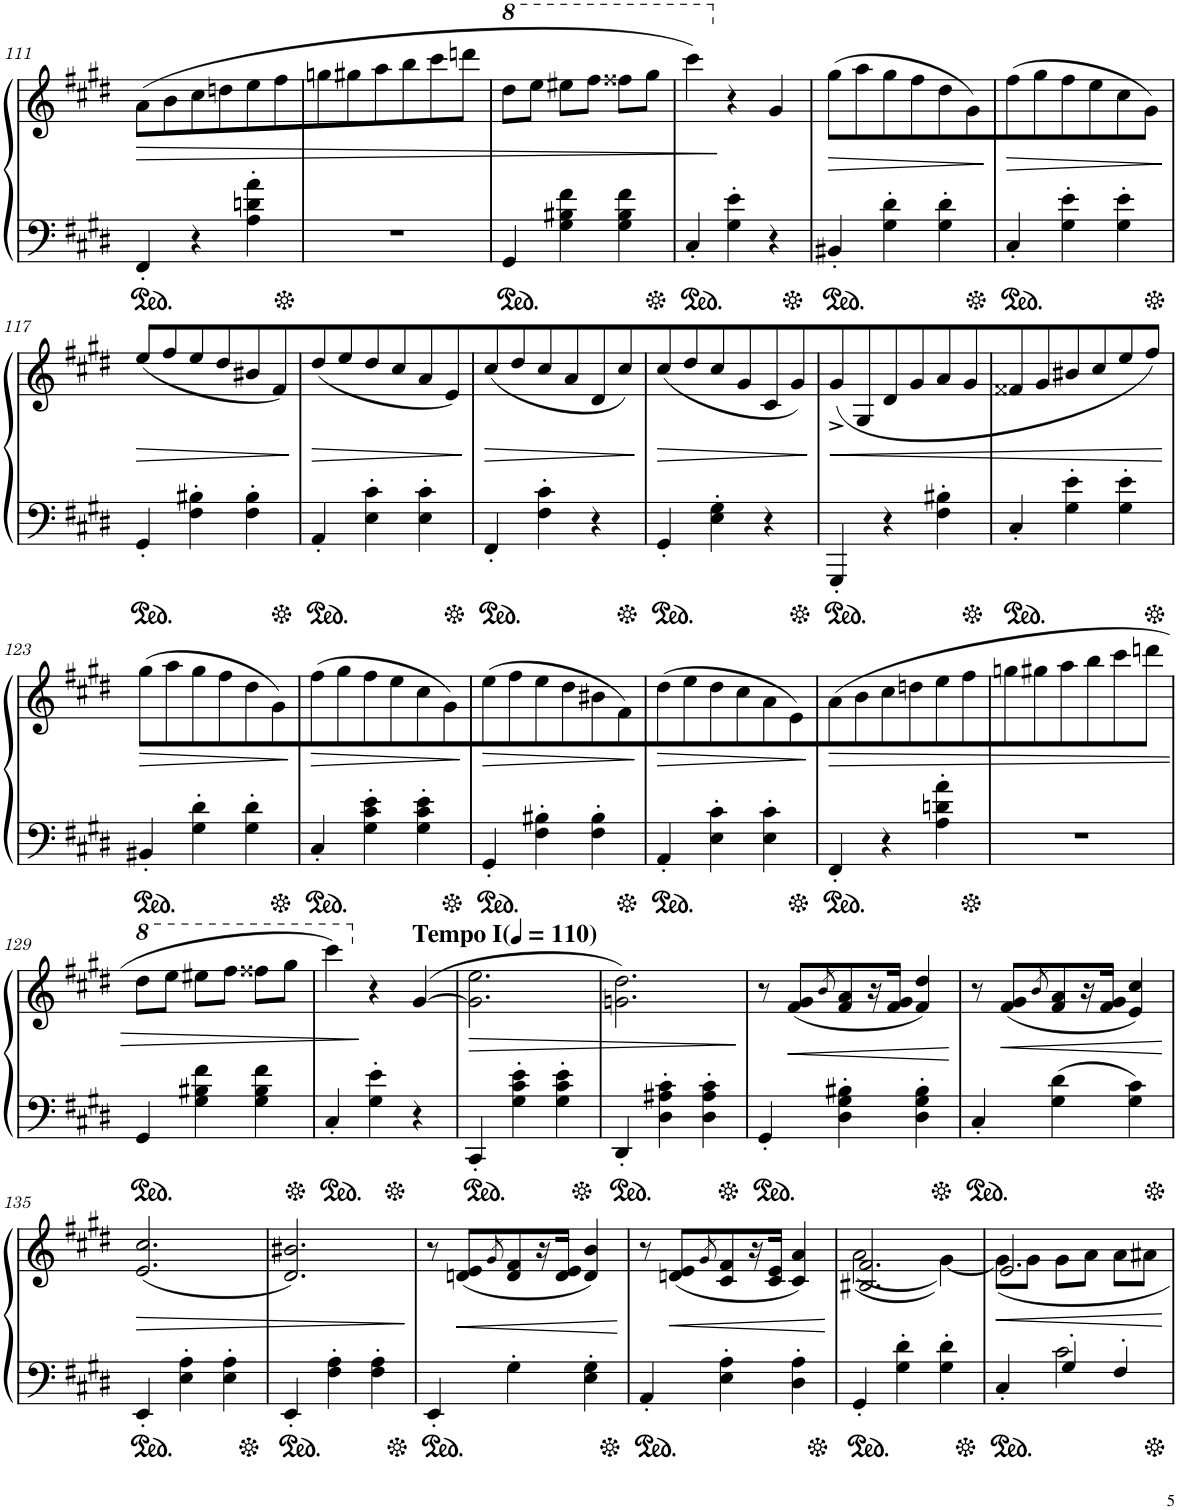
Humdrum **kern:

**kern	**kern	**dynam
*part1	*part1	*part1
*staff2	*staff1	*staff1/2
*I"Piano	*	*
*I'Pno.	*	*
!!LO:PB:g=z
*clefF4	*clefG2	*
*k[f#c#g#d#]	*k[f#c#g#d#]	*
*M3/4	*M3/4	*
=111	=111	=111
!	!	!LO:HP:b
4FF#'/	(8a\L	>
.	8b\	.
4r	8cc#\	.
.	8ddn\	.
4A\' 4dn\' 4a\'	8ee\	.
.	8ff#\	.
=112	=112	=112
2.r	8ggn\	.
.	8gg#X\	.
.	8aa\	.
.	8bb\	.
.	8ccc#\	.
.	8dddn\J	.
=113	=113	=113
*	*8va	*
4GG#/	8ddd#\L	.
.	8eee\J	.
4G#\ 4B#X\ 4f#\	8eee#X\L	.
.	8fff#\J	.
4G#\ 4B#\ 4f#\	8fff##X\L	.
.	8ggg#\J	.
=114	=114	=114
4C#'/	4cccc#\)	.
*	*X8va	*
4G#\' 4e\'	4r	]
4r	4g#/	.
=115	=115	=115
!	!	!LO:HP:b
4BB#X'/	(8gg#\L	>
.	8aa\	.
4G#\' 4d#\'	8gg#\	.
.	8ff#\	.
4G#\' 4d#\'	8dd#\	.
.	8g#\)	.
.	.	]
=116	=116	=116
!	!	!LO:HP:b
4C#'/	(8ff#\	>
.	8gg#\	.
4G#\' 4e\'	8ff#\	.
.	8ee\	.
4G#\' 4e\'	8cc#\	.
.	8g#\J)	.
.	.	]
!!LO:LB:g=z
=117	=117	=117
!	!	!LO:HP:b
4GG#'/	(8ee/L	>
.	8ff#/	.
4F#\' 4B#X\'	8ee/	.
.	8dd#/	.
4F#\' 4B#\'	8b#X/	.
.	8f#/)	.
.	.	]
=118	=118	=118
!	!	!LO:HP:b
4AA'/	(8dd#/	>
.	8ee/	.
4E\' 4c#\'	8dd#/	.
.	8cc#/	.
4E\' 4c#\'	8a/	.
.	8e/)	.
.	.	]
=119	=119	=119
!	!	!LO:HP:b
4FF#'/	(8cc#/	>
.	8dd#/	.
4F#\' 4c#\'	8cc#/	.
.	8a/	.
4r	8d#/	.
.	8cc#/)	.
.	.	]
=120	=120	=120
!	!	!LO:HP:b
4GG#'/	(8cc#/	>
.	8dd#/	.
4E\' 4G#\'	8cc#/	.
.	8g#/	.
4r	8c#/	.
.	8g#/)	.
.	.	]
=121	=121	=121
!	!	!LO:HP:b
4GGG#'/	(8g#^/	<
.	8G#/	.
4r	8d#/	.
.	8g#/	.
4F#\' 4B#X\'	8a/	.
.	8g#/	.
=122	=122	=122
4C#'/	8f##X/	.
.	8g#/	.
4G#\' 4e\'	8b#X/	.
.	8cc#/	.
4G#\' 4e\'	8ee/	.
.	8ff#/J)	.
.	.	[
!!LO:LB:g=z
=123	=123	=123
!	!	!LO:HP:b
4BB#X'/	(8gg#\L	>
.	8aa\	.
4G#\' 4d#\'	8gg#\	.
.	8ff#\	.
4G#\' 4d#\'	8dd#\	.
.	8g#\)	.
.	.	]
=124	=124	=124
!	!	!LO:HP:b
4C#'/	(8ff#\	>
.	8gg#\	.
4G#\' 4c#\' 4e\'	8ff#\	.
.	8ee\	.
4G#\' 4c#\' 4e\'	8cc#\	.
.	8g#\)	.
.	.	]
=125	=125	=125
!	!	!LO:HP:b
4GG#'/	(8ee\	>
.	8ff#\	.
4F#\' 4B#X\'	8ee\	.
.	8dd#\	.
4F#\' 4B#\'	8b#X\	.
.	8f#\)	.
.	.	]
=126	=126	=126
!	!	!LO:HP:b
4AA'/	(8dd#\	>
.	8ee\	.
4E\' 4c#\'	8dd#\	.
.	8cc#\	.
4E\' 4c#\'	8a\	.
.	8e\)	.
.	.	]
=127	=127	=127
!	!	!LO:HP:b
4FF#'/	(8a\	>
.	8b\	.
4r	8cc#\	.
.	8ddn\	.
4A\' 4dn\' 4a\'	8ee\	.
.	8ff#\	.
=128	=128	=128
2.r	8ggn\	.
.	8gg#X\	.
.	8aa\	.
.	8bb\	.
.	8ccc#\	.
.	8dddn\J	.
!!LO:LB:g=z
=129	=129	=129
*	*8va	*
4GG#/	8ddd#\L	.
.	8eee\J	.
4G#\ 4B#X\ 4f#\	8eee#X\L	.
.	8fff#\J	.
4G#\ 4B#\ 4f#\	8fff##X\L	.
.	8ggg#\J	.
=130	=130	=130
4C#'/	4cccc#\)	.
*	*X8va	*
4G#\' 4e\'	4r	]
*	*MM110	*
!	!LO:TX:a:B:t=Tempo I	!
4r	([4g#/	.
=131	=131	=131
!	!	!LO:HP:b
4CC#'/	2.g#\] 2.ee\	>
4G#\' 4c#\' 4e\'	.	.
4G#\' 4c#\' 4e\'	.	.
=132	=132	=132
4DD#'/	2.gn\ 2.dd#\)	.
4D#\' 4A#X\' 4c#\'	.	.
4D#\' 4A#\' 4c#\'	.	.
.	.	]
=133	=133	=133
4GG#'/	8r	.
!	!	!LO:HP:b
.	(8f#/ 8g#/L	<
.	8qb/	.
4D#\' 4G#\' 4B#X\'	8f#/ 8a/	.
.	16r	.
.	16f#/ 16g#/JJ	.
4D#\' 4G#\' 4B#\'	4f#/ 4dd#/)	.
.	.	[
=134	=134	=134
4C#'/	8r	.
!	!	!LO:HP:b
.	(8f#/ 8g#/L	<
.	8qb/	.
4G#\ 4d#\	8f#/ 8a/	.
.	16r	.
.	16f#/ 16g#/JJ	.
4G#\ 4c#\	4e/ 4cc#/)	.
.	.	[
!!LO:LB:g=z
=135	=135	=135
!	!	!LO:HP:b
4EE'/	(2.e/ 2.cc#/	>
4E\' 4A\'	.	.
4E\' 4A\'	.	.
=136	=136	=136
4EE'/	2.d#/ 2.b#X/)	.
4F#\' 4A\'	.	.
4F#\' 4A\'	.	.
.	.	]
=137	=137	=137
4EE'/	8r	.
!	!	!LO:HP:b
.	(8dn/ 8e/L	<
.	8qg#/	.
4G#'\	8d/ 8f#/	.
.	16r	.
.	16d/ 16e/JJ	.
4E\' 4G#\'	4d/ 4b/)	.
.	.	[
=138	=138	=138
4AA'/	8r	.
!	!	!LO:HP:b
.	(8dn/ 8e/L	<
.	8qg#/	.
4E\' 4A\'	8c#/ 8f#/	.
.	16r	.
.	16c#/ 16e/JJ	.
4D#\' 4A\'	4c#/ 4a/)	.
.	.	[
=139	=139	=139
*	*^	*
4GG#'/	2.B#X/ 2.f#/	((2a\	.
4G#\' 4d#\'	.	.	.
4G#\' 4d#\'	.	[4g#\))	.
=140	=140	=140	=140
*^	*	*	*
!	!	!	!	!LO:HP:b
4C#'/	4ryy	2.e/	8g#\L]	<
.	.	.	8g#\J	.
4G#'/	2c#\	.	8g#\L	.
.	.	.	8a\J	.
4F#'/	.	.	8a\L	.
.	.	.	8a#X\J	.
*v	*v	*	*	*
*	*v	*v	*
.	.	[
=	=	=
*-	*-	*-
